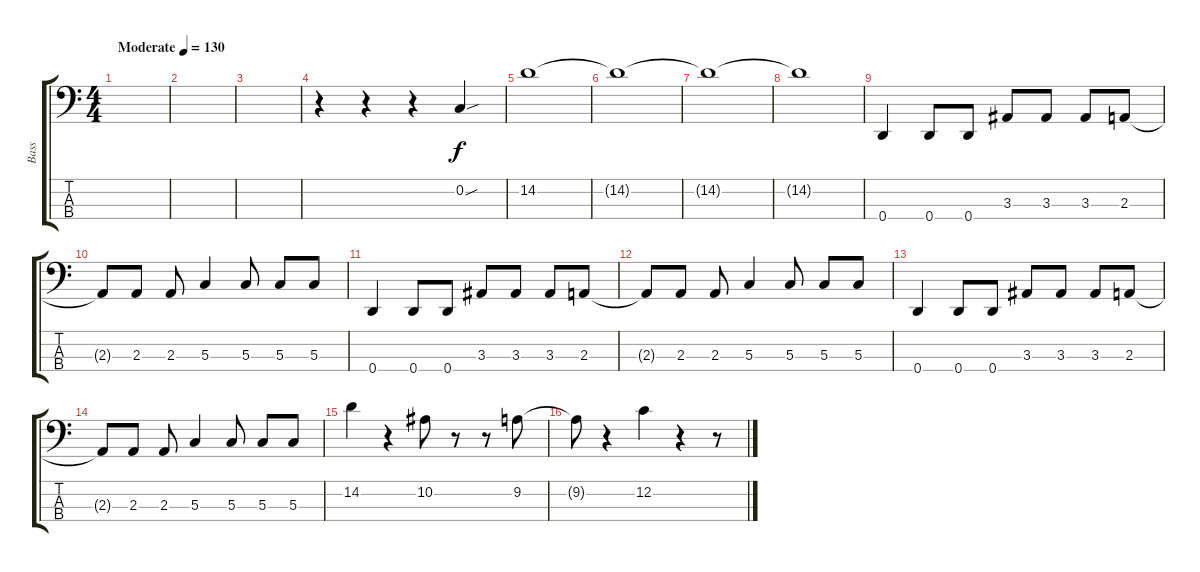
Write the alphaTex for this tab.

\track ("Bass" "Bass") {instrument electricbassfinger}
\staff {score tabs}
\tuning (F2 C2 G1 D1) {hide}
\ts (4 4)
\tempo (130 "Moderate")
\clef f4
\ks c
|
|
|
r.4 r.4 r.4 0.2{sou}.4 |
14.2.1 |
14.2{t}.1 |
14.2{t}.1 |
14.2{t}.1 |
0.4.4 0.4.8 0.4.8 3.3.8 3.3.8 3.3.8 2.3.8 |
2.3{t}.8 2.3.8 2.3.8 5.3.4 5.3.8 5.3.8 5.3.8 |
0.4.4 0.4.8 0.4.8 3.3.8 3.3.8 3.3.8 2.3.8 |
2.3{t}.8 2.3.8 2.3.8 5.3.4 5.3.8 5.3.8 5.3.8 |
0.4.4 0.4.8 0.4.8 3.3.8 3.3.8 3.3.8 2.3.8 |
2.3{t}.8 2.3.8 2.3.8 5.3.4 5.3.8 5.3.8 5.3.8 |
14.2.4 r.4 10.2.8 r.8 r.8 9.2.8 |
9.2{t}.8 r.4 12.2.4 r.4 r.8
